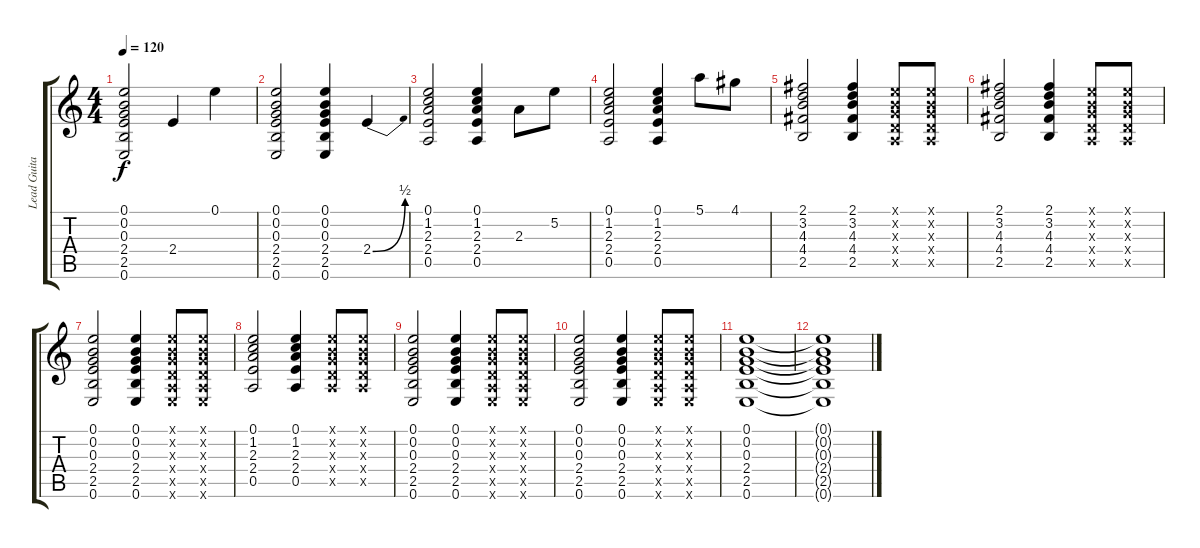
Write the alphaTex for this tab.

\track ("Lead Guitar" "Lead Guita") {instrument acousticguitarsteel}
\staff {score tabs}
\tuning (E4 B3 G3 D3 A2 E2) {hide}
\ts (4 4)
\tempo 120
\clef g2
\ks c
(0.1 0.2 0.3 2.4 2.5 0.6).2{dy f} 2.4.4 0.1.4 |
(0.1 0.2 0.3 2.4 2.5 0.6).2 (0.1 0.2 0.3 2.4 2.5 0.6).4 2.4{be (bend 0 0 60 2)}.4 |
(0.1 1.2 2.3 2.4 0.5).2 (0.1 1.2 2.3 2.4 0.5).4 2.3.8 5.2.8 |
(0.1 1.2 2.3 2.4 0.5).2 (0.1 1.2 2.3 2.4 0.5).4 5.1.8 4.1.8 |
(2.1 3.2 4.3 4.4 2.5).2 (2.1 3.2 4.3 4.4 2.5).4 (0.1{x} 0.2{x} 0.3{x} 0.4{x} 0.5{x}).8 (0.1{x} 0.2{x} 0.3{x} 0.4{x} 0.5{x}).8 |
(2.1 3.2 4.3 4.4 2.5).2 (2.1 3.2 4.3 4.4 2.5).4 (0.1{x} 0.2{x} 0.3{x} 0.4{x} 0.5{x}).8 (0.1{x} 0.2{x} 0.3{x} 0.4{x} 0.5{x}).8 |
(0.1 0.2 0.3 2.4 2.5 0.6).2 (0.1 0.2 0.3 2.4 2.5 0.6).4 (0.1{x} 0.2{x} 0.3{x} 0.4{x} 0.5{x} 0.6{x}).8 (0.1{x} 0.2{x} 0.3{x} 0.4{x} 0.5{x} 0.6{x}).8 |
(0.1 1.2 2.3 2.4 0.5).2 (0.1 1.2 2.3 2.4 0.5).4 (0.1{x} 0.2{x} 0.3{x} 0.4{x} 0.5{x}).8 (0.1{x} 0.2{x} 0.3{x} 0.4{x} 0.5{x}).8 |
(0.1 0.2 0.3 2.4 2.5 0.6).2 (0.1 0.2 0.3 2.4 2.5 0.6).4 (0.1{x} 0.2{x} 0.3{x} 0.4{x} 0.5{x} 0.6{x}).8 (0.1{x} 0.2{x} 0.3{x} 0.4{x} 0.5{x} 0.6{x}).8 |
(0.1 0.2 0.3 2.4 2.5 0.6).2 (0.1 0.2 0.3 2.4 2.5 0.6).4 (0.1{x} 0.2{x} 0.3{x} 0.4{x} 0.5{x} 0.6{x}).8 (0.1{x} 0.2{x} 0.3{x} 0.4{x} 0.5{x} 0.6{x}).8 |
(0.1 0.2 0.3 2.4 2.5 0.6).1 |
(0.1{t} 0.2{t} 0.3{t} 2.4{t} 2.5{t} 0.6{t}).1
